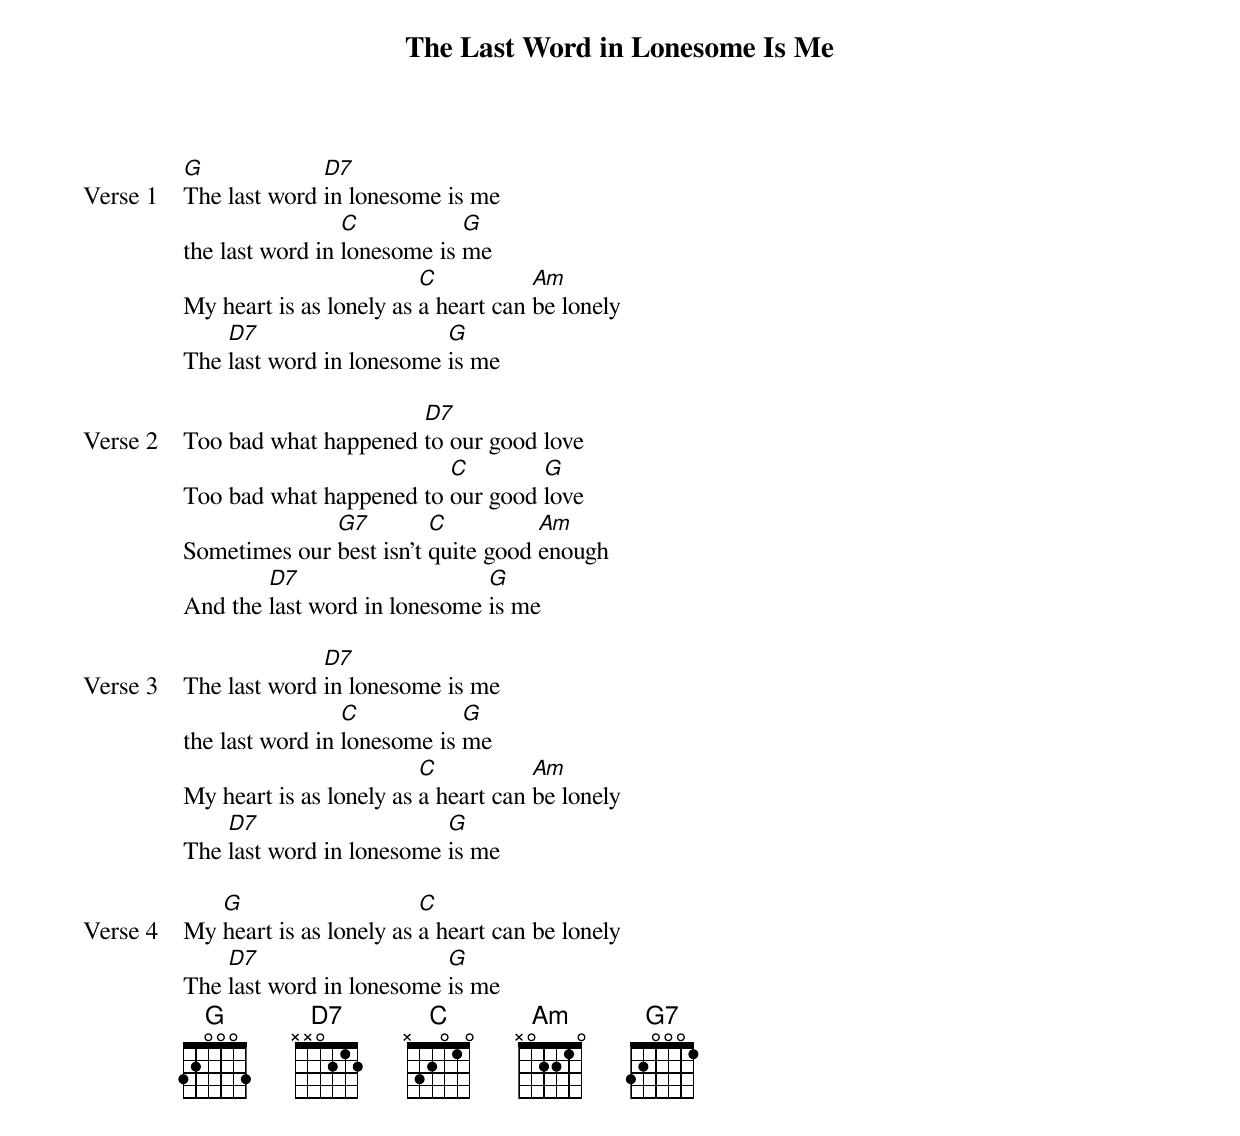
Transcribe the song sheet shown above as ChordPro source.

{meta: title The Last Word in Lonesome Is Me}
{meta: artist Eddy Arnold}
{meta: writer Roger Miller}

{start_of_verse: Verse 1}
[G]The last word [D7]in lonesome is me
the last word in [C]lonesome is [G]me
My heart is as lonely as [C]a heart can [Am]be lonely
The [D7]last word in lonesome [G]is me
{end_of_verse}

{start_of_verse: Verse 2}
Too bad what happened [D7]to our good love
Too bad what happened to [C]our good [G]love
Sometimes our [G7]best isn't [C]quite good [Am]enough
And the [D7]last word in lonesome [G]is me
{end_of_verse}

{start_of_verse: Verse 3}
The last word [D7]in lonesome is me
the last word in [C]lonesome is [G]me
My heart is as lonely as [C]a heart can [Am]be lonely
The [D7]last word in lonesome [G]is me
{end_of_verse}

{start_of_verse: Verse 4}
My [G]heart is as lonely as [C]a heart can be lonely
The [D7]last word in lonesome [G]is me
{end_of_verse}
